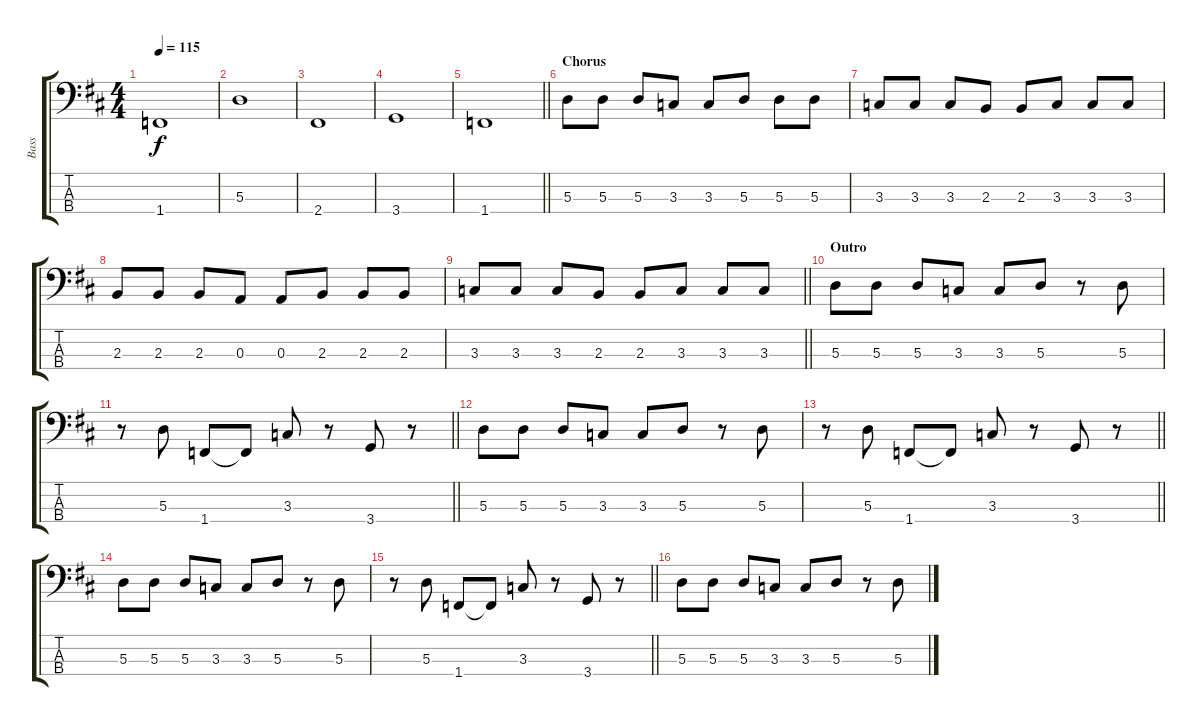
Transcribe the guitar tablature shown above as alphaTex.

\track ("Bass" "Bass") {instrument electricbassfinger}
\staff {score tabs}
\tuning (G2 D2 A1 E1) {hide}
\ts (4 4)
\tempo 115
\clef f4
\ks d
1.4.1{dy f} |
5.3.1 |
2.4.1 |
3.4.1 |
\barLineRight lightlight
1.4.1 |
\section ("" "Chorus")
5.3.8 5.3.8 5.3.8 3.3.8 3.3.8 5.3.8 5.3.8 5.3.8 |
3.3.8 3.3.8 3.3.8 2.3.8 2.3.8 3.3.8 3.3.8 3.3.8 |
2.3.8 2.3.8 2.3.8 0.3.8 0.3.8 2.3.8 2.3.8 2.3.8 |
\barLineRight lightlight
3.3.8 3.3.8 3.3.8 2.3.8 2.3.8 3.3.8 3.3.8 3.3.8 |
\section ("" "Outro")
5.3.8 5.3.8 5.3.8 3.3.8 3.3.8 5.3.8 r.8 5.3.8 |
\barLineRight lightlight
r.8 5.3.8 1.4.8 1.4{t}.8 3.3.8 r.8 3.4.8 r.8 |
5.3.8 5.3.8 5.3.8 3.3.8 3.3.8 5.3.8 r.8 5.3.8 |
\barLineRight lightlight
r.8 5.3.8 1.4.8 1.4{t}.8 3.3.8 r.8 3.4.8 r.8 |
5.3.8 5.3.8 5.3.8 3.3.8 3.3.8 5.3.8 r.8 5.3.8 |
\barLineRight lightlight
r.8 5.3.8 1.4.8 1.4{t}.8 3.3.8 r.8 3.4.8 r.8 |
5.3.8 5.3.8 5.3.8 3.3.8 3.3.8 5.3.8 r.8 5.3.8
